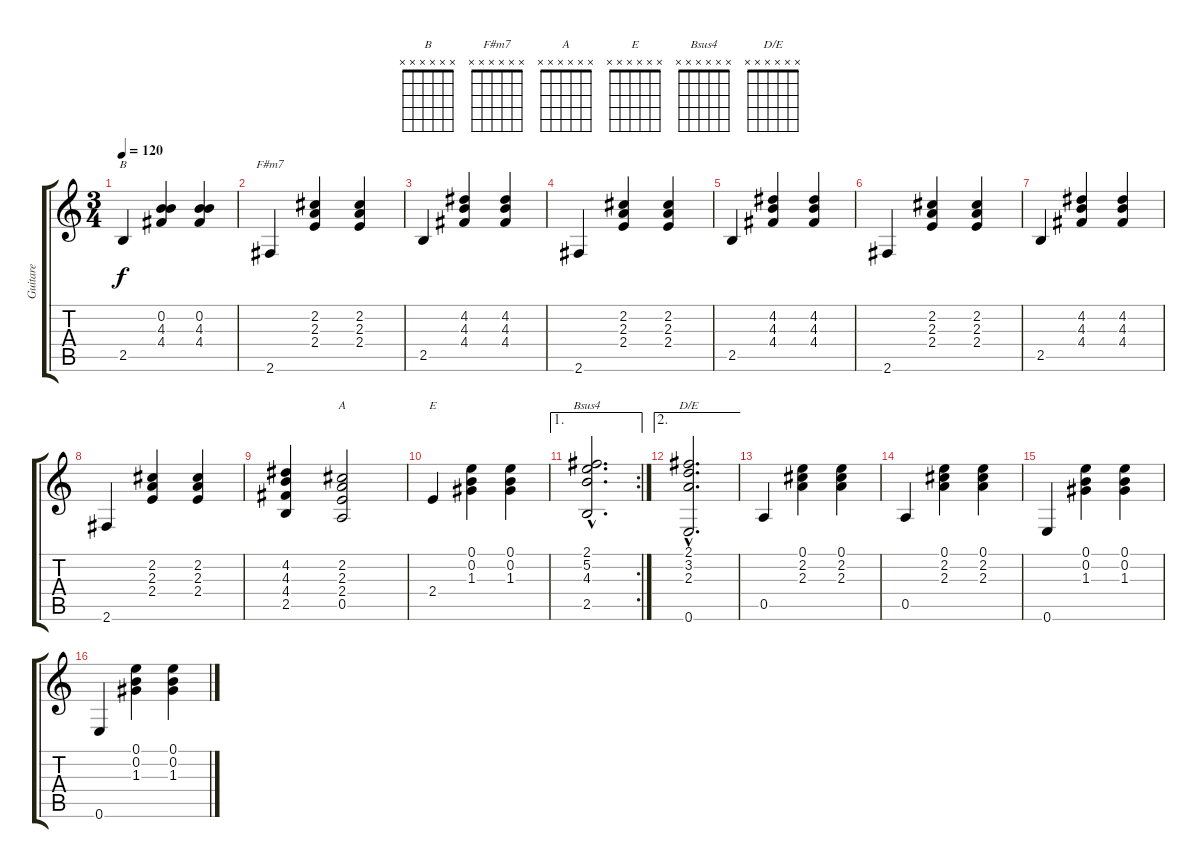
\track ("Guitare" "Guitare") {instrument acousticguitarsteel}
\staff {score tabs}
\tuning (E4 B3 G3 D3 A2 E2) {hide}
\chord ("B" x x x x x x) {firstfret 0}
\chord ("F#m7" x x x x x x) {firstfret 0}
\chord ("A" x x x x x x) {firstfret 0}
\chord ("E" x x x x x x) {firstfret 0}
\chord ("Bsus4" x x x x x x) {firstfret 0}
\chord ("D/E" x x x x x x) {firstfret 0}
\ts (3 4)
\tempo 120
\clef g2
\ks c
2.5.4{ch "B" dy f} (0.2 4.3 4.4).4 (0.2 4.3 4.4).4 |
2.6.4{ch "F#m7"} (2.2 2.3 2.4).4 (2.2 2.3 2.4).4 |
2.5.4 (4.2 4.3 4.4).4 (4.2 4.3 4.4).4 |
2.6.4 (2.2 2.3 2.4).4 (2.2 2.3 2.4).4 |
2.5.4 (4.2 4.3 4.4).4 (4.2 4.3 4.4).4 |
2.6.4 (2.2 2.3 2.4).4 (2.2 2.3 2.4).4 |
2.5.4 (4.2 4.3 4.4).4 (4.2 4.3 4.4).4 |
2.6.4 (2.2 2.3 2.4).4 (2.2 2.3 2.4).4 |
(4.2 4.3 4.4 2.5).4 (2.2 2.3 2.4 0.5).2{ch "A"} |
2.4.4{ch "E"} (0.1 0.2 1.3).4 (0.1 0.2 1.3).4 |
\ae 1
\rc 2
(2.1{hac} 5.2{hac} 4.3{hac} 2.5{hac}).2{d ch "Bsus4"} |
\ae 2
(2.1{hac} 3.2{hac} 2.3{hac} 0.6{hac}).2{d ch "D/E"} |
0.5.4 (0.1 2.2 2.3).4 (0.1 2.2 2.3).4 |
0.5.4 (0.1 2.2 2.3).4 (0.1 2.2 2.3).4 |
0.6.4 (0.1 0.2 1.3).4 (0.1 0.2 1.3).4 |
0.6.4 (0.1 0.2 1.3).4 (0.1 0.2 1.3).4
